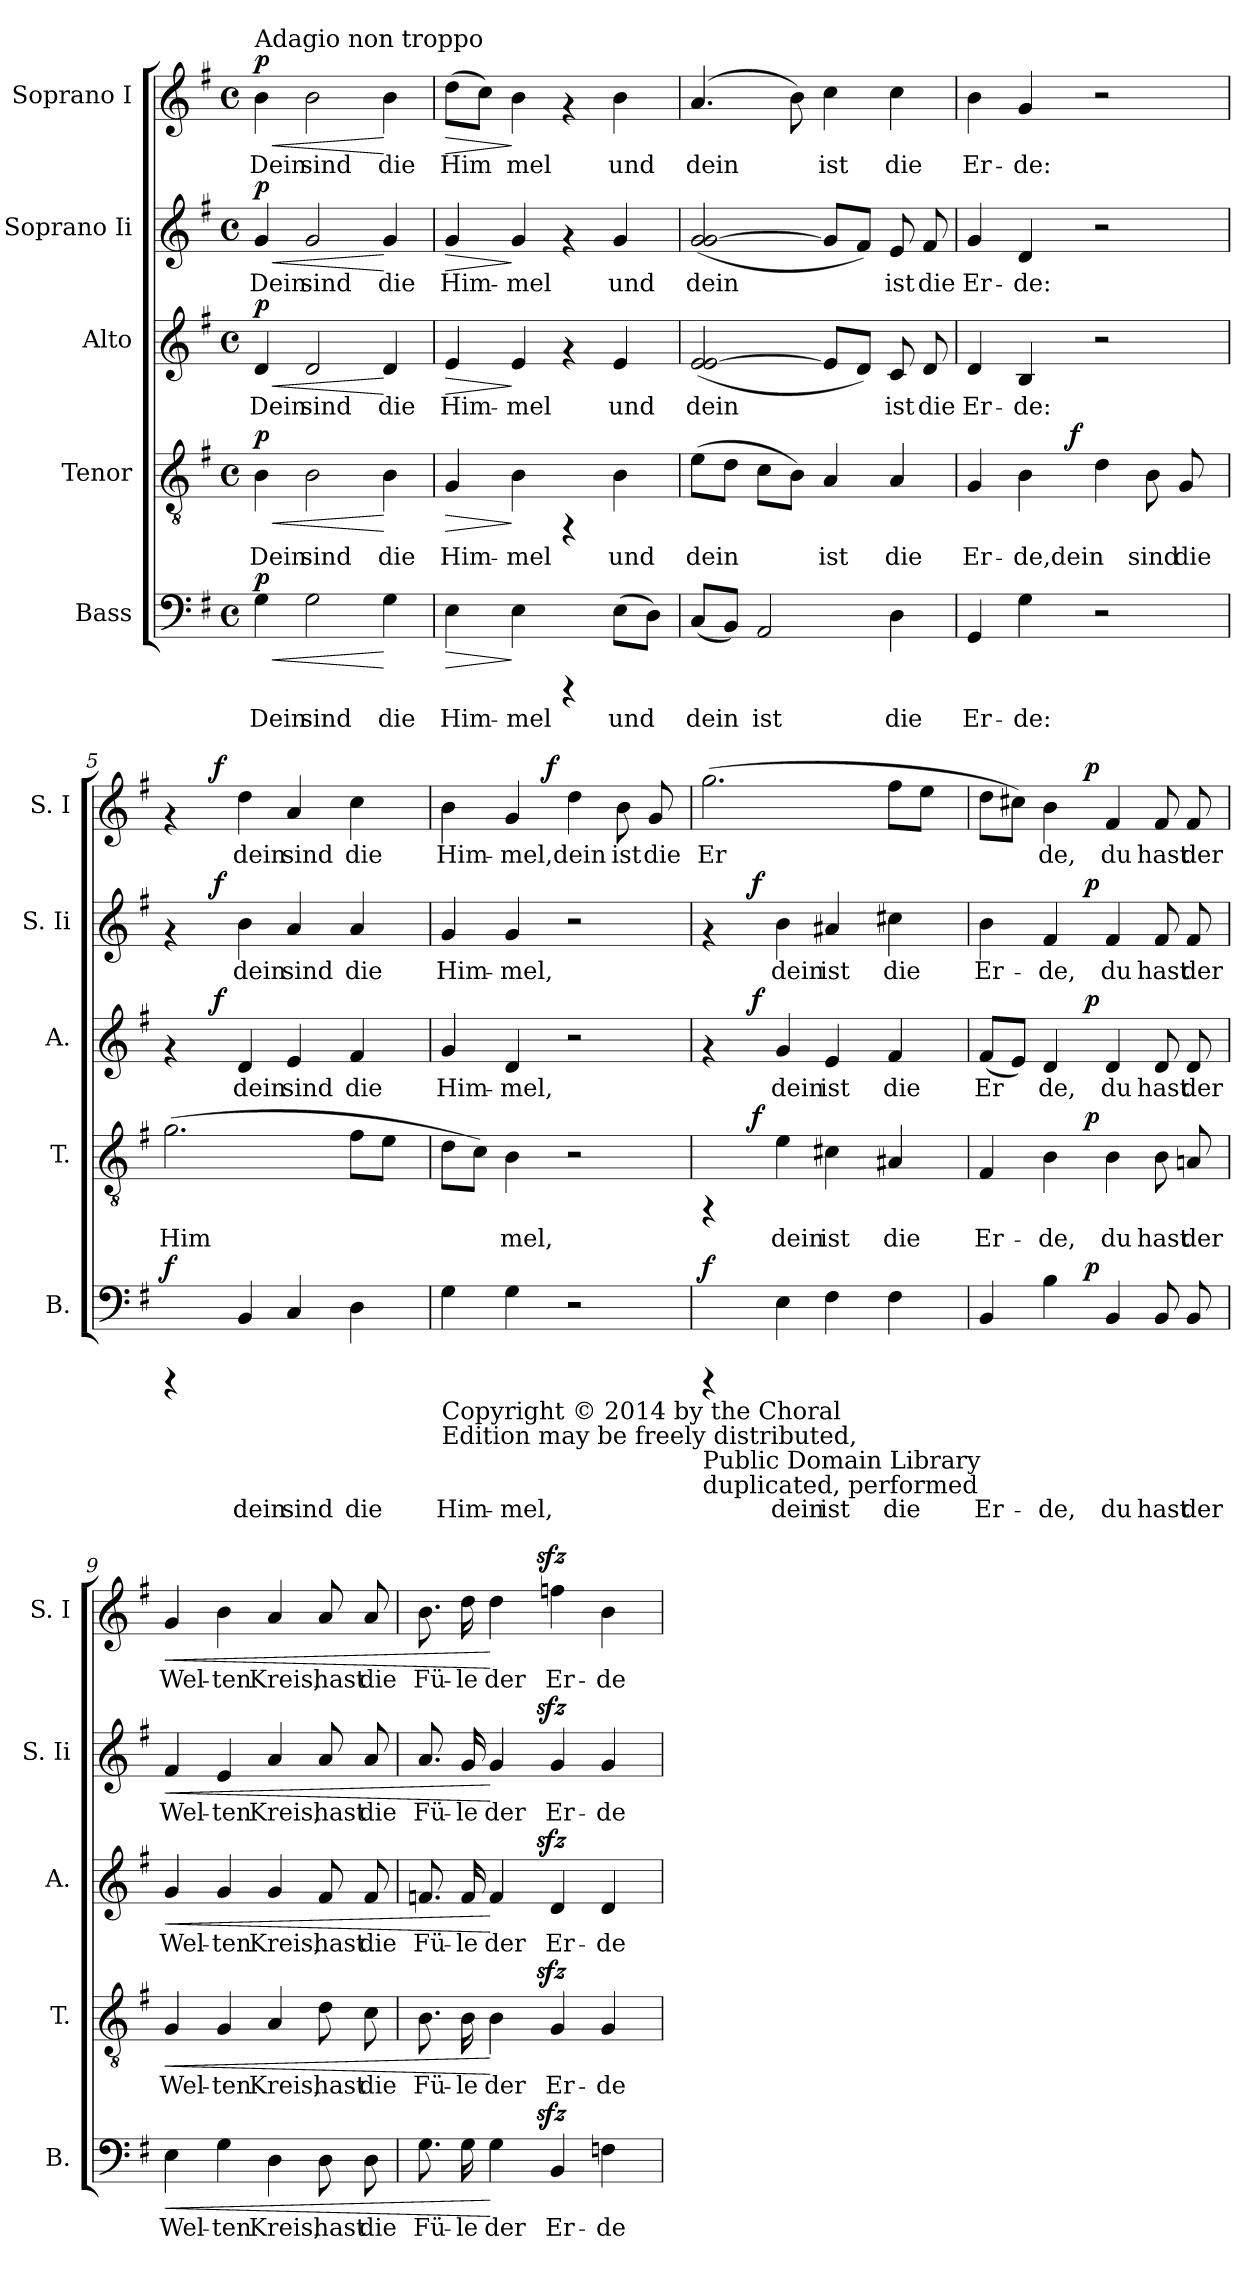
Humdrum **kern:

**kern	**text	**dynam	**kern	**text	**dynam	**kern	**text	**dynam	**kern	**text	**dynam	**kern	**text	**dynam
*part5	*part5	*part5	*part4	*part4	*part4	*part3	*part3	*part3	*part2	*part2	*part2	*part1	*part1	*part1
*staff5	*staff5	*staff5	*staff4	*staff4	*staff4	*staff3	*staff3	*staff3	*staff2	*staff2	*staff2	*staff1	*staff1	*staff1
*I"Bass	*	*	*I"Tenor	*	*	*I"Alto	*	*	*I"Soprano Ii	*	*	*I"Soprano I	*	*
*I'B.	*	*	*I'T.	*	*	*I'A.	*	*	*I'S. Ii	*	*	*I'S. I	*	*
!!LO:PB:g=z
*stria5	*	*	*stria5	*	*	*stria5	*	*	*stria5	*	*	*stria5	*	*
*clefF4	*	*	*clefGv2	*	*	*clefG2	*	*	*clefG2	*	*	*clefG2	*	*
*k[f#]	*	*	*k[f#]	*	*	*k[f#]	*	*	*k[f#]	*	*	*k[f#]	*	*
*G:	*	*	*G:	*	*	*G:	*	*	*G:	*	*	*G:	*	*
*M4/4	*	*	*M4/4	*	*	*M4/4	*	*	*M4/4	*	*	*M4/4	*	*
*met(c)	*	*	*met(c)	*	*	*met(c)	*	*	*met(c)	*	*	*met(c)	*	*
*MM63	*	*	*MM63	*	*	*MM63	*	*	*MM63	*	*	*MM63	*	*
=1	=1	=1	=1	=1	=1	=1	=1	=1	=1	=1	=1	=1	=1	=1
!	!	!	!	!	!	!	!	!	!	!	!	!LO:TX:a:t=Adagio non troppo	!	!
!	!LO:LY:b:cj	!LO:HP:b	!	!LO:LY:b:cj	!LO:HP:b	!	!LO:LY:b:cj	!LO:HP:b	!	!LO:LY:b:cj	!LO:HP:b	!	!LO:LY:b:cj	!LO:HP:b
!	!	!LO:DY:n=1:a	!	!	!LO:DY:n=1:a	!	!	!LO:DY:n=1:a	!	!	!LO:DY:n=1:a	!	!	!LO:DY:n=1:a
4G\	Dein	< p	4B\	Dein	< p	4d/	Dein	< p	4g/	Dein	< p	4b\	Dein	< p
!	!LO:LY:b:cj	!	!	!LO:LY:b:cj	!	!	!LO:LY:b:cj	!	!	!LO:LY:b:cj	!	!	!LO:LY:b:cj	!
2G\	sind	.	2B\	sind	.	2d/	sind	.	2g/	sind	.	2b\	sind	.
!	!LO:LY:b:cj	!	!	!LO:LY:b:cj	!	!	!LO:LY:b:cj	!	!	!LO:LY:b:cj	!	!	!LO:LY:b:cj	!
4G\	die	[	4B\	die	[	4d/	die	[	4g/	die	[	4b\	die	[
=2	=2	=2	=2	=2	=2	=2	=2	=2	=2	=2	=2	=2	=2	=2
!	!LO:LY:b:cj	!LO:HP:b	!	!LO:LY:b:cj	!LO:HP:b	!	!LO:LY:b:cj	!LO:HP:b	!	!LO:LY:b:cj	!LO:HP:b	!	!LO:LY:b:cj	!LO:HP:b
4E\	Him-	>	4G/	Him-	>	4e/	Him-	>	4g/	Him-	>	(>8dd\L	Him-	>
!	!	!	!	!	!	!	!	!	!	!	!	!	!LO:LY:b:cj	!
.	.	.	.	.	.	.	.	.	.	.	.	8cc\J)	--	.
!	!LO:LY:b:cj	!	!	!LO:LY:b:cj	!	!	!LO:LY:b:cj	!	!	!LO:LY:b:cj	!	!	!LO:LY:b:cj	!
4E\	-mel	]	4B\	-mel	]	4e/	-mel	]	4g/	-mel	]	4b\	-mel	]
4rCCC	.	.	4rFF	.	.	4rf	.	.	4rf	.	.	4rf	.	.
!	!LO:LY:b:cj	!	!	!LO:LY:b:cj	!	!	!LO:LY:b:cj	!	!	!LO:LY:b:cj	!	!	!LO:LY:b:cj	!
(>8E\L	und	.	4B\	und	.	4e/	und	.	4g/	und	.	4b\	und	.
!	!LO:LY:b:cj	!	!	!	!	!	!	!	!	!	!	!	!	!
8D\J)	.	.	.	.	.	.	.	.	.	.	.	.	.	.
=3	=3	=3	=3	=3	=3	=3	=3	=3	=3	=3	=3	=3	=3	=3
!	!LO:LY:b:cj	!	!	!LO:LY:b:cj	!	!	!LO:LY:b:cj	!	!	!LO:LY:b:cj	!	!	!LO:LY:b:cj	!
(<8C/L	dein	.	(>8e\L	dein	.	(<2e/ [<2e/	dein	.	(<2g/ [<2g/	dein	.	(>4.a/	dein	.
!	!LO:LY:b:cj	!	!	!LO:LY:b:cj	!	!	!	!	!	!	!	!	!	!
8BB/J)	.	.	8d\J	.	.	.	.	.	.	.	.	.	.	.
!	!LO:LY:b:cj	!	!	!LO:LY:b:cj	!	!	!	!	!	!	!	!	!	!
2AA/	ist	.	8c\L	.	.	.	.	.	.	.	.	.	.	.
!	!	!	!	!LO:LY:b:cj	!	!	!	!	!	!	!	!	!LO:LY:b:cj	!
.	.	.	8B\J)	.	.	.	.	.	.	.	.	8b\)	.	.
!	!	!	!	!LO:LY:b:cj	!	!	!LO:LY:b:cj	!	!	!LO:LY:b:cj	!	!	!LO:LY:b:cj	!
.	.	.	4A/	ist	.	8e/L]	.	.	8g/L]	.	.	4cc\	ist	.
!	!	!	!	!	!	!	!LO:LY:b:cj	!	!	!LO:LY:b:cj	!	!	!	!
.	.	.	.	.	.	8d/J)	.	.	8f#/J)	.	.	.	.	.
!	!LO:LY:b:cj	!	!	!LO:LY:b:cj	!	!	!LO:LY:b:cj	!	!	!LO:LY:b:cj	!	!	!LO:LY:b:cj	!
4D\	die	.	4A/	die	.	8c/	ist	.	8e/	ist	.	4cc\	die	.
!	!	!	!	!	!	!	!LO:LY:b:cj	!	!	!LO:LY:b:cj	!	!	!	!
.	.	.	.	.	.	8d/	die	.	8f#/	die	.	.	.	.
!!LO:PB:g=z
=4	=4	=4	=4	=4	=4	=4	=4	=4	=4	=4	=4	=4	=4	=4
!	!LO:LY:b:cj	!	!	!LO:LY:b:cj	!	!	!LO:LY:b:cj	!	!	!LO:LY:b:cj	!	!	!LO:LY:b:cj	!
*	*	*	*^	*	*	*	*	*	*	*	*	*	*	*
4GG/	Er-	.	4G/	4ryy	Er-	.	4d/	Er-	.	4g/	Er-	.	4b\	Er-	.
!	!LO:LY:b:cj	!	!	!	!LO:LY:b:cj	!	!	!LO:LY:b:cj	!	!	!LO:LY:b:cj	!	!	!LO:LY:b:cj	!
4G\	-de:	.	4B\	8ryy	-de,dein	.	4B/	-de:	.	4d/	-de:	.	4g/	-de:	.
.	.	.	.	32.ryy	.	.	.	.	.	.	.	.	.	.	.
!	!	!	!	!	!	!LO:DY:a	!	!	!	!	!	!	!	!	!
.	.	.	.	2ryy	.	f	.	.	.	.	.	.	.	.	.
!	!	!	!	!	!LO:LY:b:cj	!	!	!	!	!	!	!	!	!	!
2r	.	.	4d\	.	.	.	2r	.	.	2r	.	.	2r	.	.
!	!	!	!	!	!LO:LY:b:cj	!	!	!	!	!	!	!	!	!	!
.	.	.	8B\	.	sind	.	.	.	.	.	.	.	.	.	.
!	!	!	!	!	!LO:LY:b:cj	!	!	!	!	!	!	!	!	!	!
.	.	.	8G/	.	die	.	.	.	.	.	.	.	.	.	.
.	.	.	.	16ryy	.	.	.	.	.	.	.	.	.	.	.
.	.	.	.	64ryy	.	.	.	.	.	.	.	.	.	.	.
=5	=5	=5	=5	=5	=5	=5	=5	=5	=5	=5	=5	=5	=5	=5	=5
!	!	!LO:DY:a	!	!	!LO:LY:b:cj	!	!	!	!	!	!	!	!	!	!
*	*	*	*v	*v	*	*	*^	*	*	*^	*	*	*^	*	*
4rCCC	.	f	(>2.g\	Him-	.	4rf	8ryy	.	.	4rf	8ryy	.	.	4rf	8ryy	.	.
.	.	.	.	.	.	.	32.ryy	.	.	.	32.ryy	.	.	.	32.ryy	.	.
!	!	!	!	!	!	!	!	!	!LO:DY:a	!	!	!	!LO:DY:a	!	!	!	!LO:DY:a
.	.	.	.	.	.	.	2ryy	.	f	.	2ryy	.	f	.	2ryy	.	f
!	!LO:LY:b:cj	!	!	!	!	!	!	!LO:LY:b:cj	!	!	!	!LO:LY:b:cj	!	!	!	!LO:LY:b:cj	!
4BB/	dein	.	.	.	.	4d/	.	dein	.	4b\	.	dein	.	4dd\	.	dein	.
!	!LO:LY:b:cj	!	!	!	!	!	!	!LO:LY:b:cj	!	!	!	!LO:LY:b:cj	!	!	!	!LO:LY:b:cj	!
4C/	sind	.	.	.	.	4e/	.	sind	.	4a/	.	sind	.	4a/	.	sind	.
.	.	.	.	.	.	.	4ryy	.	.	.	4ryy	.	.	.	4ryy	.	.
!	!LO:LY:b:cj	!	!	!LO:LY:b:cj	!	!	!	!LO:LY:b:cj	!	!	!	!LO:LY:b:cj	!	!	!	!LO:LY:b:cj	!
4D\	die	.	8f#\L	--	.	4f#/	.	die	.	4a/	.	die	.	4cc\	.	die	.
!	!	!	!	!LO:LY:b:cj	!	!	!	!	!	!	!	!	!	!	!	!	!
.	.	.	8e\J	--	.	.	.	.	.	.	.	.	.	.	.	.	.
.	.	.	.	.	.	.	16ryy	.	.	.	16ryy	.	.	.	16ryy	.	.
.	.	.	.	.	.	.	64ryy	.	.	.	64ryy	.	.	.	64ryy	.	.
=6	=6	=6	=6	=6	=6	=6	=6	=6	=6	=6	=6	=6	=6	=6	=6	=6	=6
!LO:TX:b:t=Copyright © 2014 by the Choral	!	!	!	!	!	!	!	!	!	!	!	!	!	!	!	!	!
!LO:TX:b:t=Edition may be freely distributed,	!	!	!	!	!	!	!	!	!	!	!	!	!	!	!	!	!
!	!LO:LY:b:cj	!	!	!LO:LY:b:cj	!	!	!	!LO:LY:b:cj	!	!	!	!LO:LY:b:cj	!	!	!	!LO:LY:b:cj	!
*	*	*	*	*	*	*v	*v	*	*	*	*	*	*	*	*	*	*
*	*	*	*	*	*	*	*	*	*v	*v	*	*	*	*	*	*
4G\	Him-	.	8d\L	--	.	4g/	Him-	.	4g/	Him-	.	4b\	4..ryy	Him-	.
!	!	!	!	!LO:LY:b:cj	!	!	!	!	!	!	!	!	!	!	!
.	.	.	8c\J)	--	.	.	.	.	.	.	.	.	.	.	.
!	!LO:LY:b:cj	!	!	!LO:LY:b:cj	!	!	!LO:LY:b:cj	!	!	!LO:LY:b:cj	!	!	!	!LO:LY:b:cj	!
4G\	-mel,	.	4B\	-mel,	.	4d/	-mel,	.	4g/	-mel,	.	4g/	.	-mel,dein	.
!	!	!	!	!	!	!	!	!	!	!	!	!	!	!	!LO:DY:a
.	.	.	.	.	.	.	.	.	.	.	.	.	2ryy	.	f
!	!	!	!	!	!	!	!	!	!	!	!	!	!	!LO:LY:b:cj	!
2r	.	.	2r	.	.	2r	.	.	2r	.	.	4dd\	.	.	.
!	!	!	!	!	!	!	!	!	!	!	!	!	!	!LO:LY:b:cj	!
.	.	.	.	.	.	.	.	.	.	.	.	8b\	.	ist	.
!	!	!	!	!	!	!	!	!	!	!	!	!	!	!LO:LY:b:cj	!
.	.	.	.	.	.	.	.	.	.	.	.	8g/	.	die	.
.	.	.	.	.	.	.	.	.	.	.	.	.	16ryy	.	.
=7	=7	=7	=7	=7	=7	=7	=7	=7	=7	=7	=7	=7	=7	=7	=7
!LO:TX:b:t=Public Domain Library	!	!	!	!	!	!	!	!	!	!	!	!	!	!	!
!LO:TX:b:t=duplicated, performed	!	!	!	!	!	!	!	!	!	!	!	!	!	!	!
!	!	!LO:DY:a	!	!	!	!	!	!	!	!	!	!	!	!LO:LY:b:cj	!
*	*	*	*^	*	*	*^	*	*	*^	*	*	*v	*v	*	*
4rCCC	.	f	4rFF	8ryy	.	.	4rf	8ryy	.	.	4rf	8ryy	.	.	(>2.gg\	Er-	.
.	.	.	.	32.ryy	.	.	.	32.ryy	.	.	.	32.ryy	.	.	.	.	.
!	!	!	!	!	!	!LO:DY:a	!	!	!	!LO:DY:a	!	!	!	!LO:DY:a	!	!	!
.	.	.	.	2ryy	.	f	.	2ryy	.	f	.	2ryy	.	f	.	.	.
!	!LO:LY:b:cj	!	!	!	!LO:LY:b:cj	!	!	!	!LO:LY:b:cj	!	!	!	!LO:LY:b:cj	!	!	!	!
4E\	dein	.	4e\	.	dein	.	4g/	.	dein	.	4b\	.	dein	.	.	.	.
!	!LO:LY:b:cj	!	!	!	!LO:LY:b:cj	!	!	!	!LO:LY:b:cj	!	!	!	!LO:LY:b:cj	!	!	!	!
4F#\	ist	.	4c#X\	.	ist	.	4e/	.	ist	.	4a#X/	.	ist	.	.	.	.
.	.	.	.	4ryy	.	.	.	4ryy	.	.	.	4ryy	.	.	.	.	.
!	!LO:LY:b:cj	!	!	!	!LO:LY:b:cj	!	!	!	!LO:LY:b:cj	!	!	!	!LO:LY:b:cj	!	!	!LO:LY:b:cj	!
4F#\	die	.	4A#X/	.	die	.	4f#/	.	die	.	4cc#X\	.	die	.	8ff#\L	--	.
!	!	!	!	!	!	!	!	!	!	!	!	!	!	!	!	!LO:LY:b:cj	!
.	.	.	.	.	.	.	.	.	.	.	.	.	.	.	8ee\J	--	.
.	.	.	.	16ryy	.	.	.	16ryy	.	.	.	16ryy	.	.	.	.	.
.	.	.	.	64ryy	.	.	.	64ryy	.	.	.	64ryy	.	.	.	.	.
=8	=8	=8	=8	=8	=8	=8	=8	=8	=8	=8	=8	=8	=8	=8	=8	=8	=8
!LO:TX:b:t=(www.cpdl.org)	!	!	!	!	!	!	!	!	!	!	!	!	!	!	!	!	!
!LO:TX:b:t=or recorded.	!	!	!	!	!	!	!	!	!	!	!	!	!	!	!	!	!
!	!LO:LY:b:cj	!	!	!	!LO:LY:b:cj	!	!	!	!LO:LY:b:cj	!	!	!	!LO:LY:b:cj	!	!	!LO:LY:b:cj	!
*^	*	*	*	*	*	*	*	*	*	*	*	*	*	*	*^	*	*
4BB/	4..ryy	Er-	.	4F#/	4..ryy	Er-	.	(<8f#/L	4..ryy	Er-	.	4b\	4..ryy	Er-	.	8dd\L	4..ryy	--	.
!	!	!	!	!	!	!	!	!	!	!LO:LY:b:cj	!	!	!	!	!	!	!	!LO:LY:b:cj	!
.	.	.	.	.	.	.	.	8e/J)	.	--	.	.	.	.	.	8cc#X\J)	.	--	.
!	!	!LO:LY:b:cj	!	!	!	!LO:LY:b:cj	!	!	!	!LO:LY:b:cj	!	!	!	!LO:LY:b:cj	!	!	!	!LO:LY:b:cj	!
4B\	.	-de,	.	4B\	.	-de,	.	4d/	.	-de,	.	4f#/	.	-de,	.	4b\	.	-de,	.
!	!	!	!LO:DY:a	!	!	!	!LO:DY:a	!	!	!	!LO:DY:a	!	!	!	!LO:DY:a	!	!	!	!LO:DY:a
.	2ryy	.	p	.	2ryy	.	p	.	2ryy	.	p	.	2ryy	.	p	.	2ryy	.	p
!	!	!LO:LY:b:cj	!	!	!	!LO:LY:b:cj	!	!	!	!LO:LY:b:cj	!	!	!	!LO:LY:b:cj	!	!	!	!LO:LY:b:cj	!
4BB/	.	du	.	4B\	.	du	.	4d/	.	du	.	4f#/	.	du	.	4f#/	.	du	.
!	!	!LO:LY:b:cj	!	!	!	!LO:LY:b:cj	!	!	!	!LO:LY:b:cj	!	!	!	!LO:LY:b:cj	!	!	!	!LO:LY:b:cj	!
8BB/	.	hast	.	8B\	.	hast	.	8d/	.	hast	.	8f#/	.	hast	.	8f#/	.	hast	.
!	!	!LO:LY:b:cj	!	!	!	!LO:LY:b:cj	!	!	!	!LO:LY:b:cj	!	!	!	!LO:LY:b:cj	!	!	!	!LO:LY:b:cj	!
8BB/	.	der	.	8An/	.	der	.	8d/	.	der	.	8f#/	.	der	.	8f#/	.	der	.
.	16ryy	.	.	.	16ryy	.	.	.	16ryy	.	.	.	16ryy	.	.	.	16ryy	.	.
!!LO:PB:g=z
=9	=9	=9	=9	=9	=9	=9	=9	=9	=9	=9	=9	=9	=9	=9	=9	=9	=9	=9	=9
!	!	!LO:LY:b:cj	!LO:HP:b	!	!	!LO:LY:b:cj	!LO:HP:b	!	!	!LO:LY:b:cj	!LO:HP:b	!	!	!LO:LY:b:cj	!LO:HP:b	!	!	!LO:LY:b:cj	!LO:HP:b
*v	*v	*	*	*	*	*	*	*v	*v	*	*	*v	*v	*	*	*v	*v	*	*
*	*	*	*v	*v	*	*	*	*	*	*	*	*	*	*	*
4E\	Wel-	<	4G/	Wel-	<	4g/	Wel-	<	4f#/	Wel-	<	4g/	Wel-	<
!	!LO:LY:b:cj	!	!	!LO:LY:b:cj	!	!	!LO:LY:b:cj	!	!	!LO:LY:b:cj	!	!	!LO:LY:b:cj	!
4G\	-ten	.	4G/	-ten	.	4g/	-ten	.	4e/	-ten	.	4b\	-ten	.
!	!LO:LY:b:cj	!	!	!LO:LY:b:cj	!	!	!LO:LY:b:cj	!	!	!LO:LY:b:cj	!	!	!LO:LY:b:cj	!
4D\	Kreis,	.	4A/	Kreis,	.	4g/	Kreis,	.	4a/	Kreis,	.	4a/	Kreis,	.
!	!LO:LY:b:cj	!	!	!LO:LY:b:cj	!	!	!LO:LY:b:cj	!	!	!LO:LY:b:cj	!	!	!LO:LY:b:cj	!
8D\	hast	.	8d\	hast	.	8f#/	hast	.	8a/	hast	.	8a/	hast	.
!	!LO:LY:b:cj	!	!	!LO:LY:b:cj	!	!	!LO:LY:b:cj	!	!	!LO:LY:b:cj	!	!	!LO:LY:b:cj	!
8D\	die	.	8c\	die	.	8f#/	die	.	8a/	die	.	8a/	die	.
=10	=10	=10	=10	=10	=10	=10	=10	=10	=10	=10	=10	=10	=10	=10
!	!LO:LY:b:cj	!	!	!LO:LY:b:cj	!	!	!LO:LY:b:cj	!	!	!LO:LY:b:cj	!	!	!LO:LY:b:cj	!
*^	*	*	*^	*	*	*^	*	*	*^	*	*	*^	*	*
8.G\	4...ryy	Fü-	.	8.B\	4...ryy	Fü-	.	8.fn/	4...ryy	Fü-	.	8.a/	4...ryy	Fü-	.	8.b\	4...ryy	Fü-	.
!	!	!LO:LY:b:cj	!	!	!	!LO:LY:b:cj	!	!	!	!LO:LY:b:cj	!	!	!	!LO:LY:b:cj	!	!	!	!LO:LY:b:cj	!
16G\	.	-le	.	16B\	.	-le	.	16f/	.	-le	.	16g/	.	-le	.	16dd\	.	-le	.
!	!	!LO:LY:b:cj	!	!	!	!LO:LY:b:cj	!	!	!	!LO:LY:b:cj	!	!	!	!LO:LY:b:cj	!	!	!	!LO:LY:b:cj	!
4G\	.	der	[	4B\	.	der	[	4f/	.	der	[	4g/	.	der	[	4dd\	.	der	[
!	!	!	!LO:DY:a	!	!	!	!LO:DY:a	!	!	!	!LO:DY:a	!	!	!	!LO:DY:a	!	!	!	!LO:DY:a
.	2ryy	.	sfz	.	2ryy	.	sfz	.	2ryy	.	sfz	.	2ryy	.	sfz	.	2ryy	.	sfz
!	!	!LO:LY:b:cj	!	!	!	!LO:LY:b:cj	!	!	!	!LO:LY:b:cj	!	!	!	!LO:LY:b:cj	!	!	!	!LO:LY:b:cj	!
4BB/	.	Er-	.	4G/	.	Er-	.	4d/	.	Er-	.	4g/	.	Er-	.	4ffn\	.	Er-	.
!	!	!LO:LY:b:cj	!	!	!	!LO:LY:b:cj	!	!	!	!LO:LY:b:cj	!	!	!	!LO:LY:b:cj	!	!	!	!LO:LY:b:cj	!
4Fn\	.	-de	.	4G/	.	-de	.	4d/	.	-de	.	4g/	.	-de	.	4b\	.	-de	.
.	32ryy	.	.	.	32ryy	.	.	.	32ryy	.	.	.	32ryy	.	.	.	32ryy	.	.
*v	*v	*	*	*	*	*	*	*v	*v	*	*	*v	*v	*	*	*v	*v	*	*
*	*	*	*v	*v	*	*	*	*	*	*	*	*	*	*	*
=	=	=	=	=	=	=	=	=	=	=	=	=	=	=
*-	*-	*-	*-	*-	*-	*-	*-	*-	*-	*-	*-	*-	*-	*-
